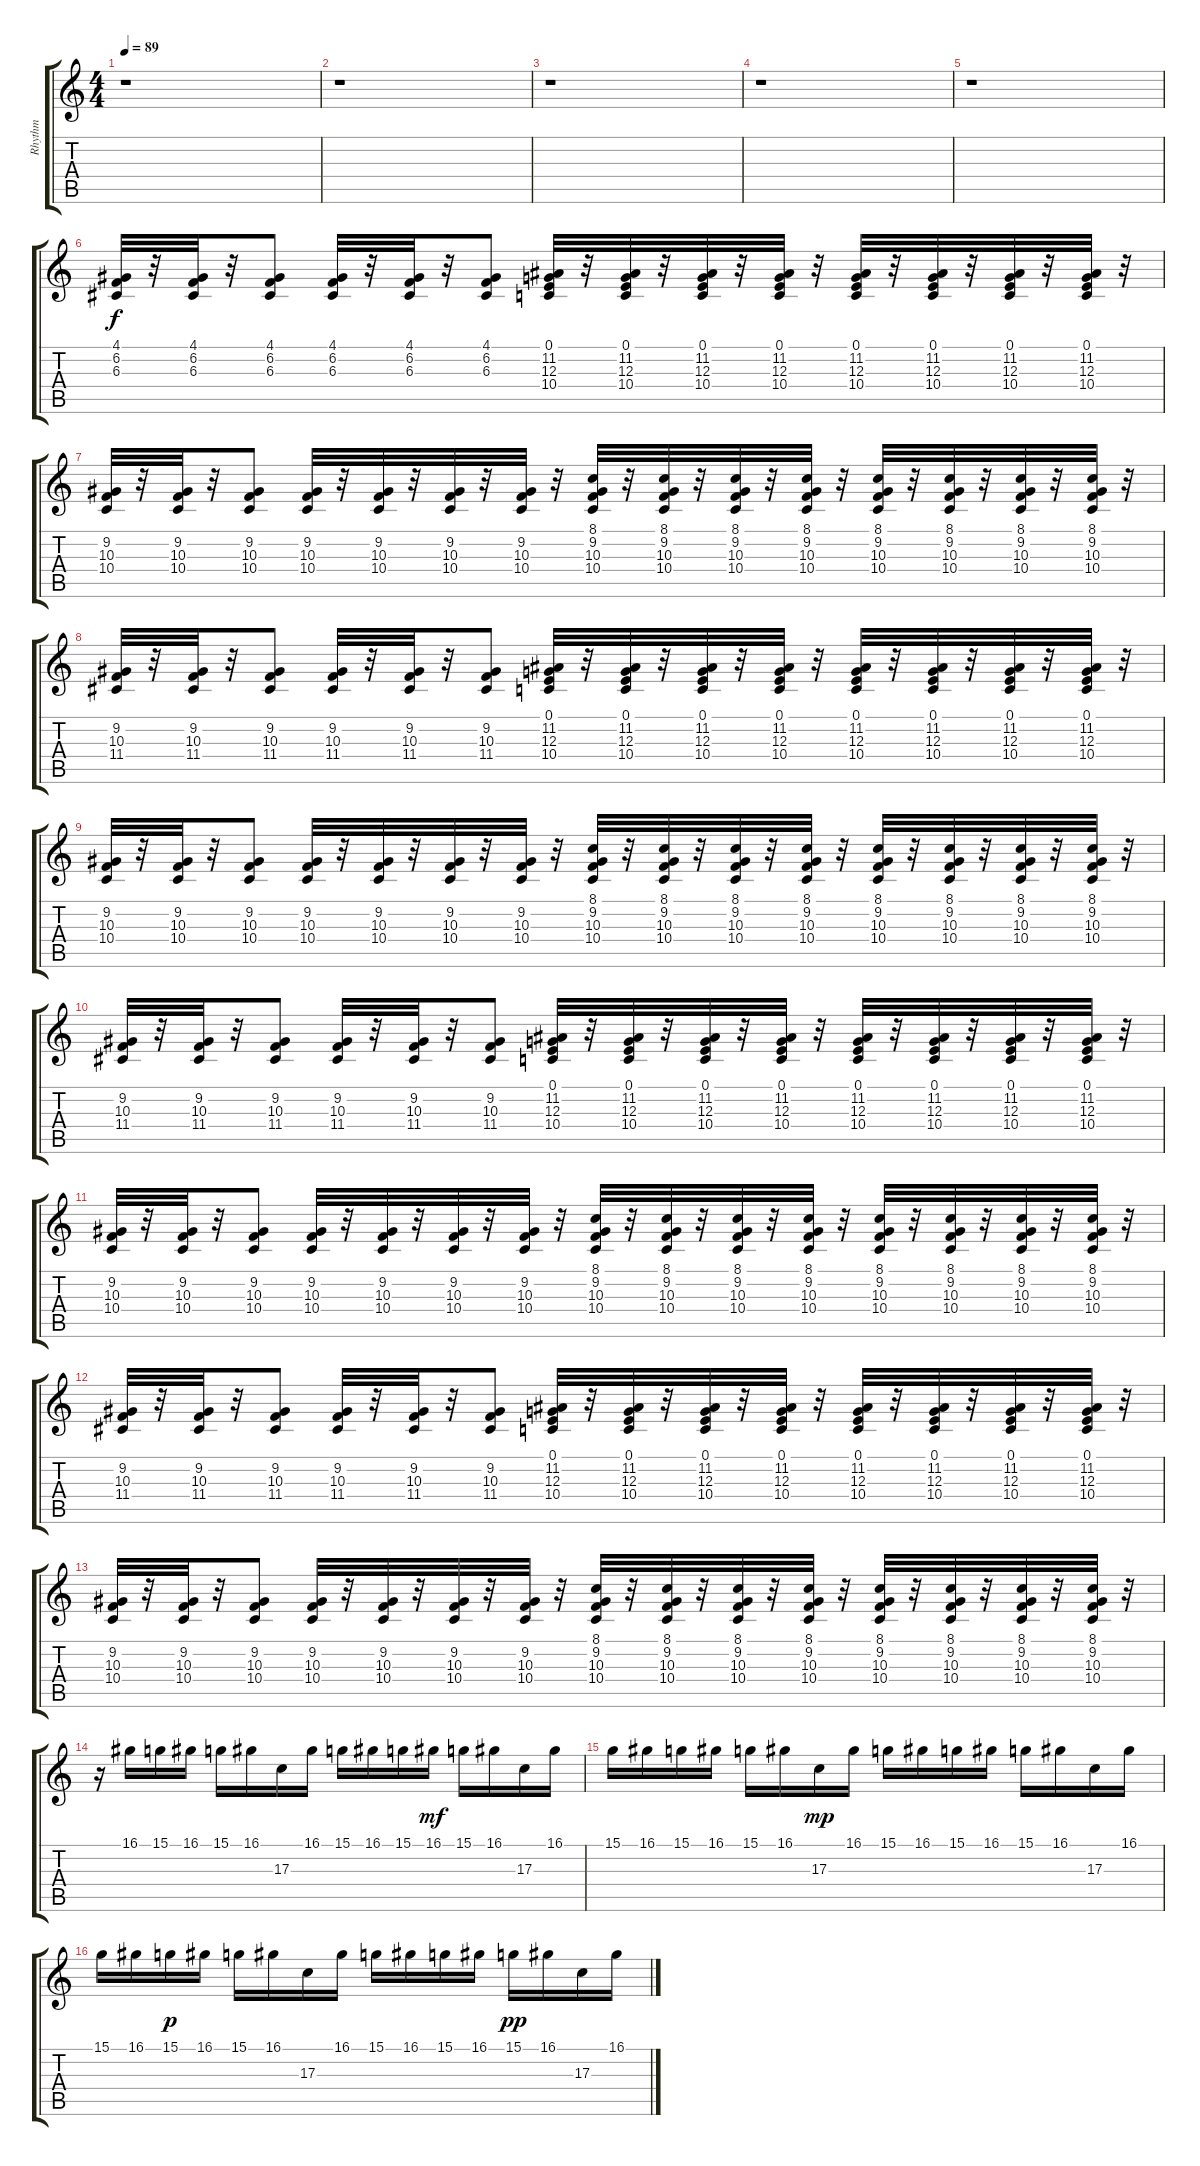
\track ("Rhythm" "Rhythm") {instrument lead2sawtooth}
\staff {score tabs}
\tuning (E4 B3 G3 D3 A2 E2) {hide}
\ts (4 4)
\tempo 89
\clef g2
\ks c
r.1{dy f} |
r.1 |
r.1 |
r.1 |
r.1 |
(4.1 6.2 6.3).32 r.32 (4.1 6.2 6.3).32 r.32 (4.1 6.2 6.3).8 (4.1 6.2 6.3).32 r.32 (4.1 6.2 6.3).32 r.32 (4.1 6.2 6.3).8 (0.1 11.2 12.3 10.4).32 r.32 (0.1 11.2 12.3 10.4).32 r.32 (0.1 11.2 12.3 10.4).32 r.32 (0.1 11.2 12.3 10.4).32 r.32 (0.1 11.2 12.3 10.4).32 r.32 (0.1 11.2 12.3 10.4).32 r.32 (0.1 11.2 12.3 10.4).32 r.32 (0.1 11.2 12.3 10.4).32 r.32 |
(9.2 10.3 10.4).32 r.32 (9.2 10.3 10.4).32 r.32 (9.2 10.3 10.4).8 (9.2 10.3 10.4).32 r.32 (9.2 10.3 10.4).32 r.32 (9.2 10.3 10.4).32 r.32 (9.2 10.3 10.4).32 r.32 (8.1 9.2 10.3 10.4).32 r.32 (8.1 9.2 10.3 10.4).32 r.32 (8.1 9.2 10.3 10.4).32 r.32 (8.1 9.2 10.3 10.4).32 r.32 (8.1 9.2 10.3 10.4).32 r.32 (8.1 9.2 10.3 10.4).32 r.32 (8.1 9.2 10.3 10.4).32 r.32 (8.1 9.2 10.3 10.4).32 r.32 |
(9.2 10.3 11.4).32 r.32 (9.2 10.3 11.4).32 r.32 (9.2 10.3 11.4).8 (9.2 10.3 11.4).32 r.32 (9.2 10.3 11.4).32 r.32 (9.2 10.3 11.4).8 (0.1 11.2 12.3 10.4).32 r.32 (0.1 11.2 12.3 10.4).32 r.32 (0.1 11.2 12.3 10.4).32 r.32 (0.1 11.2 12.3 10.4).32 r.32 (0.1 11.2 12.3 10.4).32 r.32 (0.1 11.2 12.3 10.4).32 r.32 (0.1 11.2 12.3 10.4).32 r.32 (0.1 11.2 12.3 10.4).32 r.32 |
(9.2 10.3 10.4).32 r.32 (9.2 10.3 10.4).32 r.32 (9.2 10.3 10.4).8 (9.2 10.3 10.4).32 r.32 (9.2 10.3 10.4).32 r.32 (9.2 10.3 10.4).32 r.32 (9.2 10.3 10.4).32 r.32 (8.1 9.2 10.3 10.4).32 r.32 (8.1 9.2 10.3 10.4).32 r.32 (8.1 9.2 10.3 10.4).32 r.32 (8.1 9.2 10.3 10.4).32 r.32 (8.1 9.2 10.3 10.4).32 r.32 (8.1 9.2 10.3 10.4).32 r.32 (8.1 9.2 10.3 10.4).32 r.32 (8.1 9.2 10.3 10.4).32 r.32 |
(9.2 10.3 11.4).32 r.32 (9.2 10.3 11.4).32 r.32 (9.2 10.3 11.4).8 (9.2 10.3 11.4).32 r.32 (9.2 10.3 11.4).32 r.32 (9.2 10.3 11.4).8 (0.1 11.2 12.3 10.4).32 r.32 (0.1 11.2 12.3 10.4).32 r.32 (0.1 11.2 12.3 10.4).32 r.32 (0.1 11.2 12.3 10.4).32 r.32 (0.1 11.2 12.3 10.4).32 r.32 (0.1 11.2 12.3 10.4).32 r.32 (0.1 11.2 12.3 10.4).32 r.32 (0.1 11.2 12.3 10.4).32 r.32 |
(9.2 10.3 10.4).32 r.32 (9.2 10.3 10.4).32 r.32 (9.2 10.3 10.4).8 (9.2 10.3 10.4).32 r.32 (9.2 10.3 10.4).32 r.32 (9.2 10.3 10.4).32 r.32 (9.2 10.3 10.4).32 r.32 (8.1 9.2 10.3 10.4).32 r.32 (8.1 9.2 10.3 10.4).32 r.32 (8.1 9.2 10.3 10.4).32 r.32 (8.1 9.2 10.3 10.4).32 r.32 (8.1 9.2 10.3 10.4).32 r.32 (8.1 9.2 10.3 10.4).32 r.32 (8.1 9.2 10.3 10.4).32 r.32 (8.1 9.2 10.3 10.4).32 r.32 |
(9.2 10.3 11.4).32 r.32 (9.2 10.3 11.4).32 r.32 (9.2 10.3 11.4).8 (9.2 10.3 11.4).32 r.32 (9.2 10.3 11.4).32 r.32 (9.2 10.3 11.4).8 (0.1 11.2 12.3 10.4).32 r.32 (0.1 11.2 12.3 10.4).32 r.32 (0.1 11.2 12.3 10.4).32 r.32 (0.1 11.2 12.3 10.4).32 r.32 (0.1 11.2 12.3 10.4).32 r.32 (0.1 11.2 12.3 10.4).32 r.32 (0.1 11.2 12.3 10.4).32 r.32 (0.1 11.2 12.3 10.4).32 r.32 |
(9.2 10.3 10.4).32 r.32 (9.2 10.3 10.4).32 r.32 (9.2 10.3 10.4).8 (9.2 10.3 10.4).32 r.32 (9.2 10.3 10.4).32 r.32 (9.2 10.3 10.4).32 r.32 (9.2 10.3 10.4).32 r.32 (8.1 9.2 10.3 10.4).32 r.32 (8.1 9.2 10.3 10.4).32 r.32 (8.1 9.2 10.3 10.4).32 r.32 (8.1 9.2 10.3 10.4).32 r.32 (8.1 9.2 10.3 10.4).32 r.32 (8.1 9.2 10.3 10.4).32 r.32 (8.1 9.2 10.3 10.4).32 r.32 (8.1 9.2 10.3 10.4).32 r.32 |
r.16 16.1.16 15.1.16 16.1.16 15.1.16 16.1.16 17.3.16 16.1.16 15.1.16 16.1.16 15.1.16 16.1.16{dy mf} 15.1.16 16.1.16 17.3.16 16.1.16 |
15.1.16 16.1.16 15.1.16 16.1.16 15.1.16 16.1.16 17.3.16{dy mp} 16.1.16 15.1.16 16.1.16 15.1.16 16.1.16 15.1.16 16.1.16 17.3.16 16.1.16 |
15.1.16 16.1.16 15.1.16{dy p} 16.1.16 15.1.16 16.1.16 17.3.16 16.1.16 15.1.16 16.1.16 15.1.16 16.1.16 15.1.16{dy pp} 16.1.16 17.3.16 16.1.16
